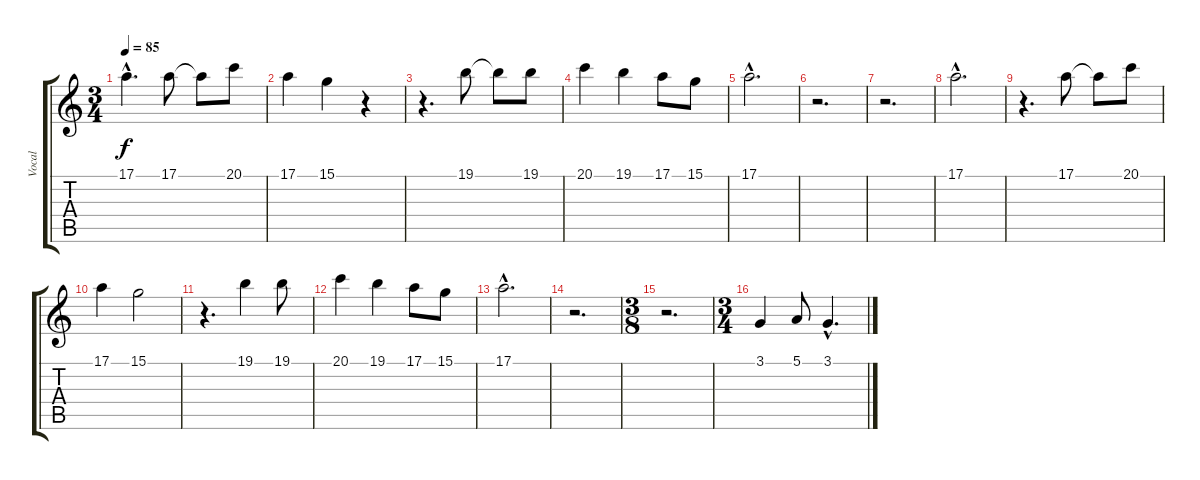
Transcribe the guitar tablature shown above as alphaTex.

\track ("Vocal" "Vocal") {instrument lead6voice}
\staff {score tabs}
\tuning (E4 B3 G3 D3 A2 E2) {hide}
\ts (3 4)
\tempo 85
\clef g2
\ks c
17.1{hac t}.4{d dy f} 17.1.8 17.1{t}.8 20.1.8 |
17.1.4 15.1.4 r.4 |
r.4{d} 19.1.8 19.1{t}.8 19.1.8 |
20.1.4 19.1.4 17.1.8 15.1.8 |
17.1{hac}.2{d} |
r.2{d} |
r.2{d} |
17.1{hac}.2{d} |
r.4{d} 17.1.8 17.1{t}.8 20.1.8 |
17.1.4 15.1.2 |
r.4{d} 19.1.4 19.1.8 |
20.1.4 19.1.4 17.1.8 15.1.8 |
17.1{hac}.2{d} |
r.2{d} |
\ts (3 8)
r.2{d} |
\ts (3 4)
3.1.4 5.1.8 3.1{hac}.4{d}
